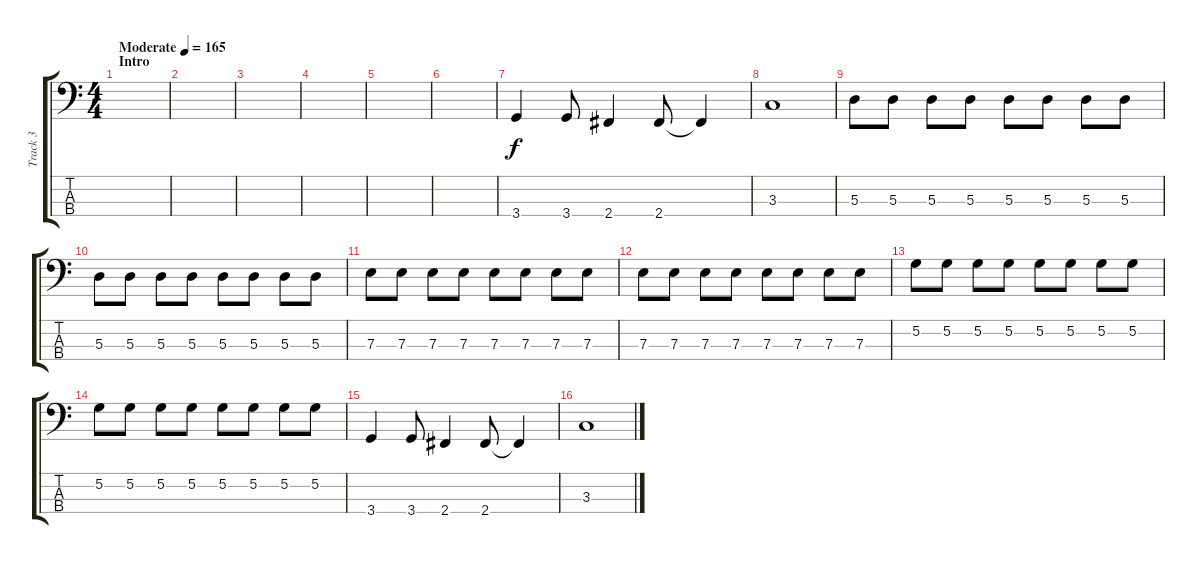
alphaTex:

\track ("Track 3" "Track 3") {instrument electricbasspick}
\staff {score tabs}
\tuning (G2 D2 A1 E1) {hide}
\ts (4 4)
\section ("" "Intro")
\tempo (165 "Moderate")
\clef f4
\ks c
|
|
|
|
|
|
3.4.4 3.4.8 2.4.4 2.4.8 2.4{t}.4 |
3.3.1 |
5.3.8 5.3.8 5.3.8 5.3.8 5.3.8 5.3.8 5.3.8 5.3.8 |
5.3.8 5.3.8 5.3.8 5.3.8 5.3.8 5.3.8 5.3.8 5.3.8 |
7.3.8 7.3.8 7.3.8 7.3.8 7.3.8 7.3.8 7.3.8 7.3.8 |
7.3.8 7.3.8 7.3.8 7.3.8 7.3.8 7.3.8 7.3.8 7.3.8 |
5.2.8 5.2.8 5.2.8 5.2.8 5.2.8 5.2.8 5.2.8 5.2.8 |
5.2.8 5.2.8 5.2.8 5.2.8 5.2.8 5.2.8 5.2.8 5.2.8 |
3.4.4 3.4.8 2.4.4 2.4.8 2.4{t}.4 |
3.3.1
